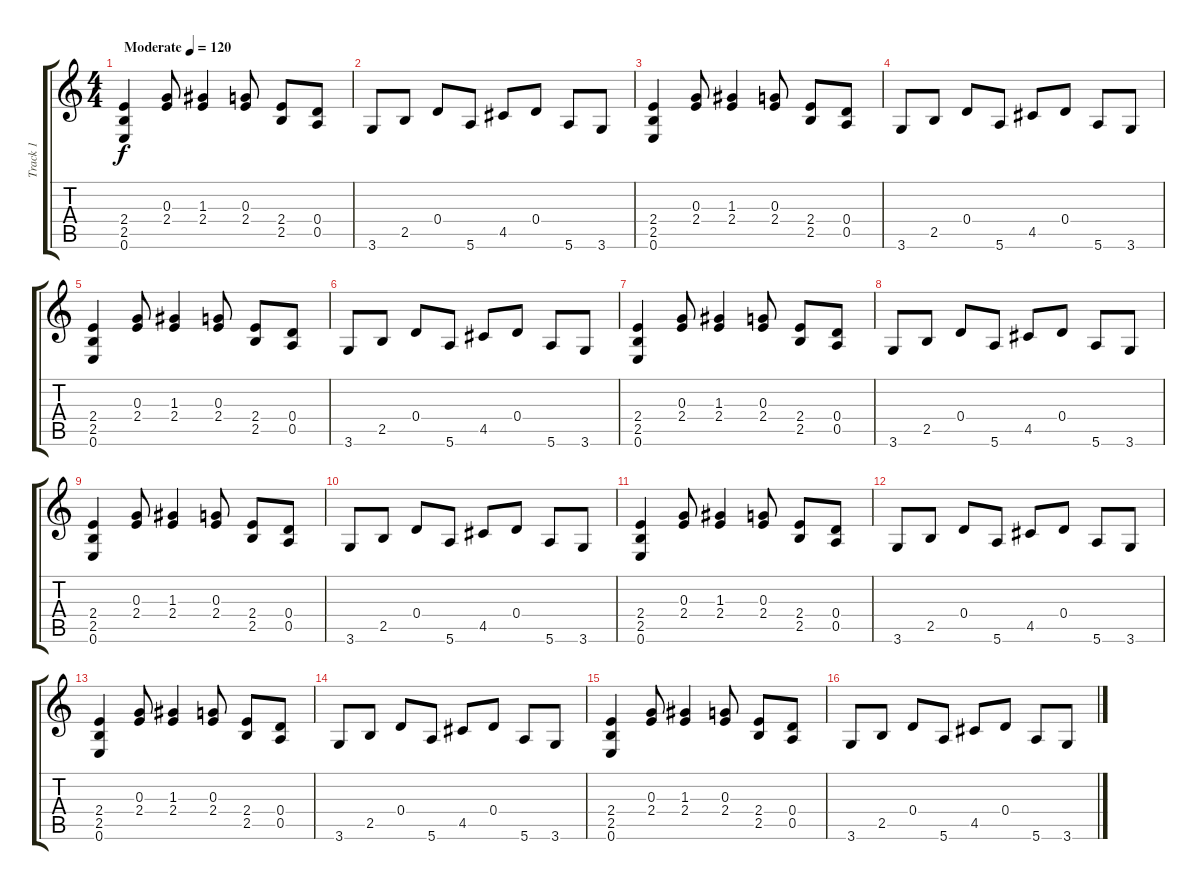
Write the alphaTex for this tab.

\track ("Track 1" "Track 1") {instrument electricguitarclean}
\staff {score tabs}
\tuning (E4 B3 G3 D3 A2 E2) {hide}
\ts (4 4)
\tempo (120 "Moderate")
\clef g2
\ks c
(2.4 2.5 0.6).4{dy f instrument electricguitarclean} (0.3 2.4).8 (1.3 2.4).4 (0.3 2.4).8 (2.4 2.5).8 (0.4 0.5).8 |
3.6.8 2.5.8 0.4.8 5.6.8 4.5.8 0.4.8 5.6.8 3.6.8 |
(2.4 2.5 0.6).4 (0.3 2.4).8 (1.3 2.4).4 (0.3 2.4).8 (2.4 2.5).8 (0.4 0.5).8 |
3.6.8 2.5.8 0.4.8 5.6.8 4.5.8 0.4.8 5.6.8 3.6.8 |
(2.4 2.5 0.6).4 (0.3 2.4).8 (1.3 2.4).4 (0.3 2.4).8 (2.4 2.5).8 (0.4 0.5).8 |
3.6.8 2.5.8 0.4.8 5.6.8 4.5.8 0.4.8 5.6.8 3.6.8 |
(2.4 2.5 0.6).4 (0.3 2.4).8 (1.3 2.4).4 (0.3 2.4).8 (2.4 2.5).8 (0.4 0.5).8 |
3.6.8 2.5.8 0.4.8 5.6.8 4.5.8 0.4.8 5.6.8 3.6.8 |
(2.4 2.5 0.6).4 (0.3 2.4).8 (1.3 2.4).4 (0.3 2.4).8 (2.4 2.5).8 (0.4 0.5).8 |
3.6.8 2.5.8 0.4.8 5.6.8 4.5.8 0.4.8 5.6.8 3.6.8 |
(2.4 2.5 0.6).4 (0.3 2.4).8 (1.3 2.4).4 (0.3 2.4).8 (2.4 2.5).8 (0.4 0.5).8 |
3.6.8 2.5.8 0.4.8 5.6.8 4.5.8 0.4.8 5.6.8 3.6.8 |
(2.4 2.5 0.6).4 (0.3 2.4).8 (1.3 2.4).4 (0.3 2.4).8 (2.4 2.5).8 (0.4 0.5).8 |
3.6.8 2.5.8 0.4.8 5.6.8 4.5.8 0.4.8 5.6.8 3.6.8 |
(2.4 2.5 0.6).4 (0.3 2.4).8 (1.3 2.4).4 (0.3 2.4).8 (2.4 2.5).8 (0.4 0.5).8 |
3.6.8 2.5.8 0.4.8 5.6.8 4.5.8 0.4.8 5.6.8 3.6.8
